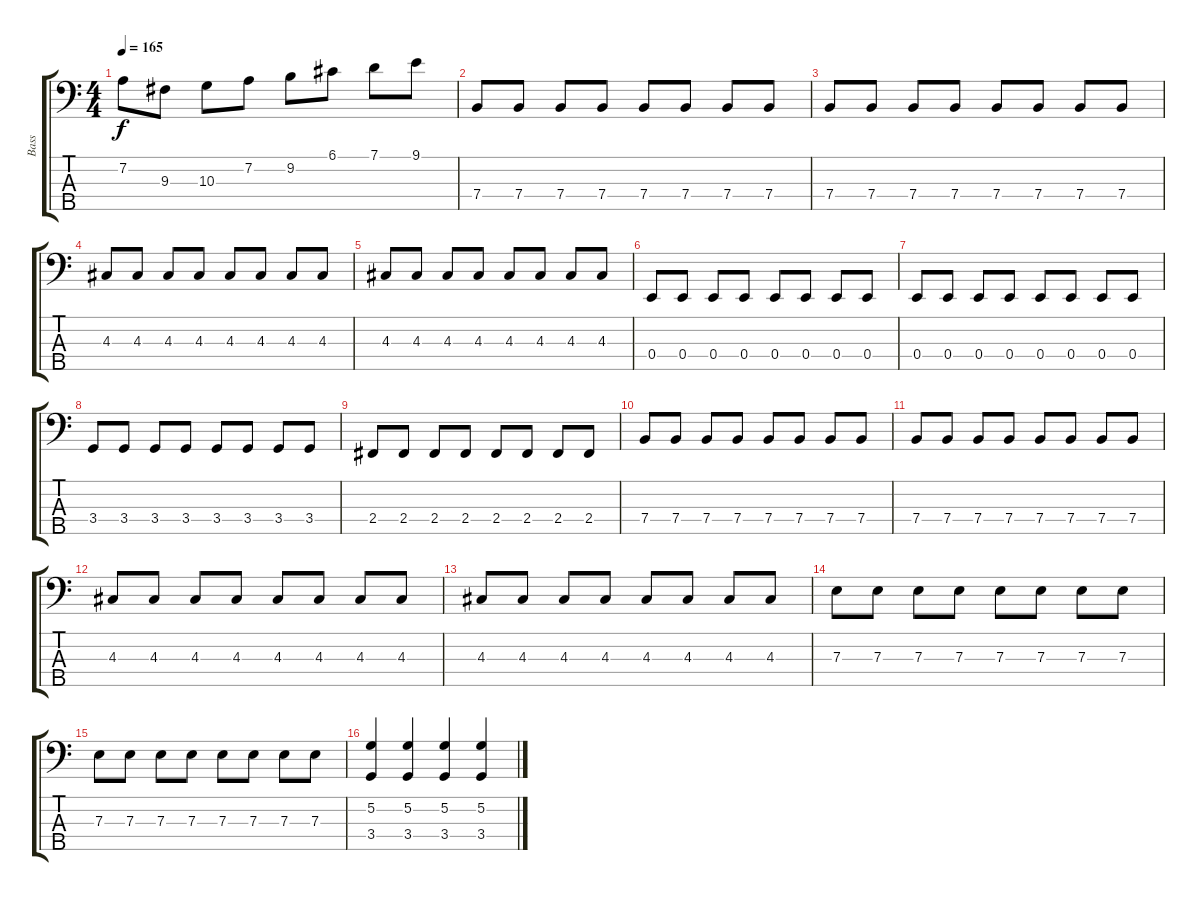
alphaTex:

\track ("Bass " "Bass ") {instrument electricbasspick}
\staff {score tabs}
\tuning (G2 D2 A1 E1 B0) {hide}
\ts (4 4)
\tempo 165
\clef f4
\ks c
7.2.8{dy f} 9.3.8 10.3.8 7.2.8 9.2.8 6.1.8 7.1.8 9.1.8 |
7.4.8 7.4.8 7.4.8 7.4.8 7.4.8 7.4.8 7.4.8 7.4.8 |
7.4.8 7.4.8 7.4.8 7.4.8 7.4.8 7.4.8 7.4.8 7.4.8 |
4.3.8 4.3.8 4.3.8 4.3.8 4.3.8 4.3.8 4.3.8 4.3.8 |
4.3.8 4.3.8 4.3.8 4.3.8 4.3.8 4.3.8 4.3.8 4.3.8 |
0.4.8 0.4.8 0.4.8 0.4.8 0.4.8 0.4.8 0.4.8 0.4.8 |
0.4.8 0.4.8 0.4.8 0.4.8 0.4.8 0.4.8 0.4.8 0.4.8 |
3.4.8 3.4.8 3.4.8 3.4.8 3.4.8 3.4.8 3.4.8 3.4.8 |
2.4.8 2.4.8 2.4.8 2.4.8 2.4.8 2.4.8 2.4.8 2.4.8 |
7.4.8 7.4.8 7.4.8 7.4.8 7.4.8 7.4.8 7.4.8 7.4.8 |
7.4.8 7.4.8 7.4.8 7.4.8 7.4.8 7.4.8 7.4.8 7.4.8 |
4.3.8 4.3.8 4.3.8 4.3.8 4.3.8 4.3.8 4.3.8 4.3.8 |
4.3.8 4.3.8 4.3.8 4.3.8 4.3.8 4.3.8 4.3.8 4.3.8 |
7.3.8 7.3.8 7.3.8 7.3.8 7.3.8 7.3.8 7.3.8 7.3.8 |
7.3.8 7.3.8 7.3.8 7.3.8 7.3.8 7.3.8 7.3.8 7.3.8 |
(5.2 3.4).4 (5.2 3.4).4 (5.2 3.4).4 (5.2 3.4).4
